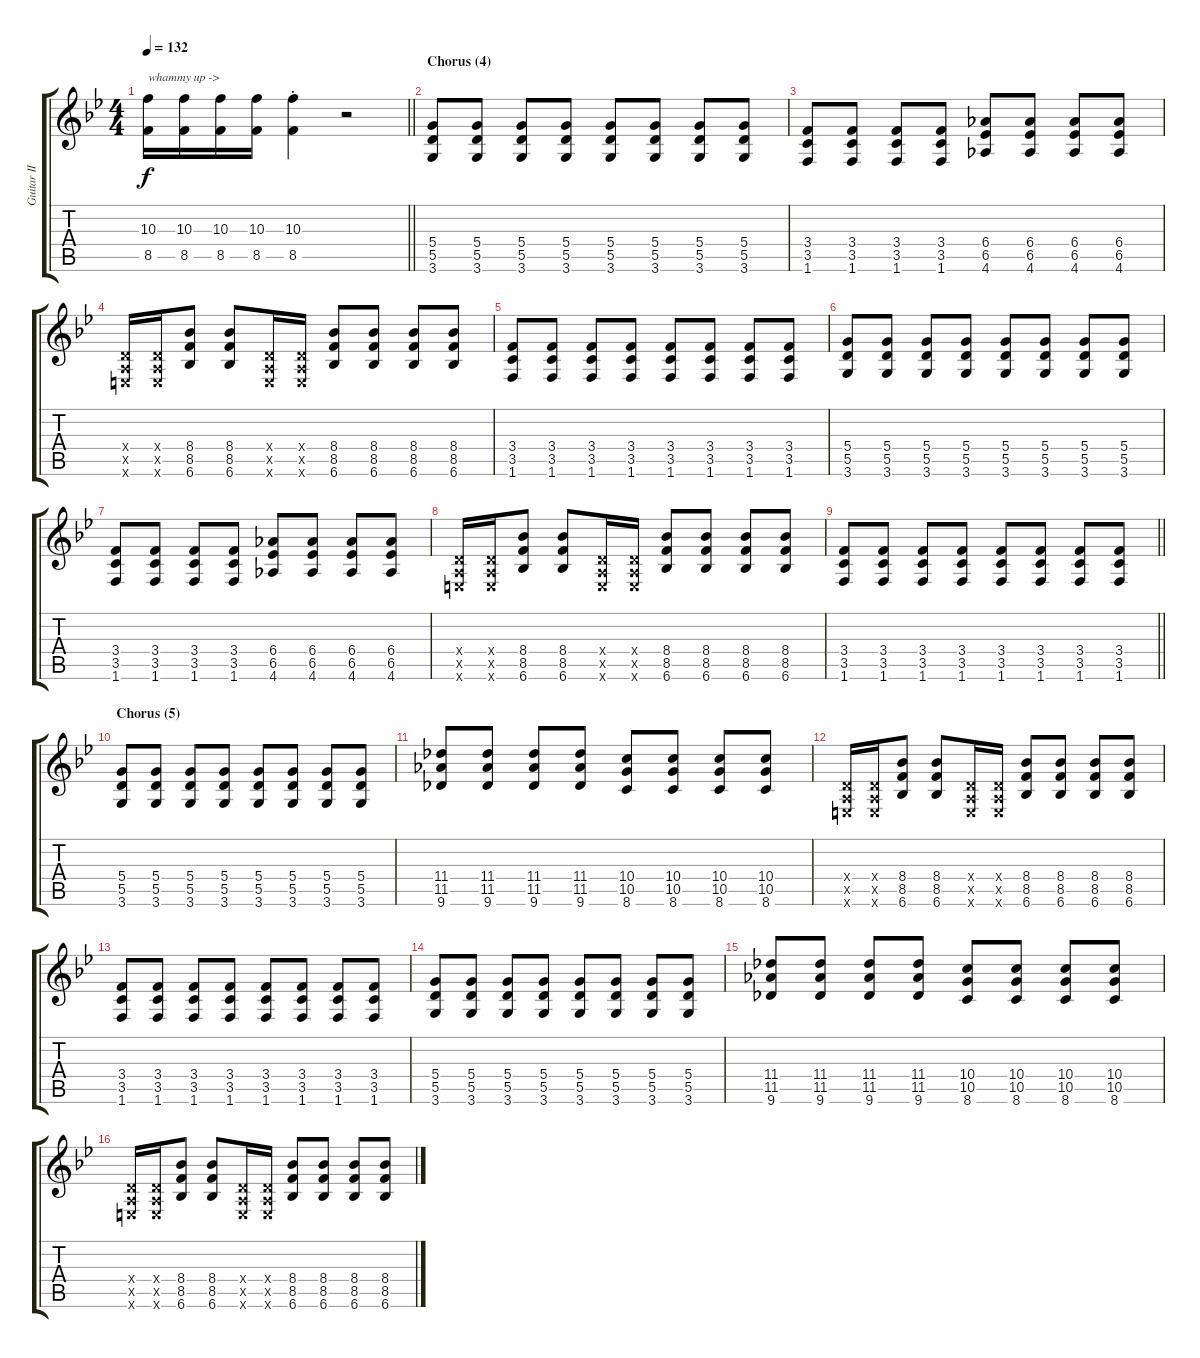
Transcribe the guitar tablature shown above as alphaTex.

\track ("Guitar II (Aiji)" "Guitar II ") {instrument distortionguitar}
\staff {score tabs}
\tuning (E4 B3 G3 D3 A2 E2) {hide}
\ts (4 4)
\tempo 132
\clef g2
\barLineRight lightlight
\ks bb
(10.3 8.5).16{txt "whammy up ->" dy f} (10.3 8.5).16 (10.3 8.5).16 (10.3 8.5).16 (10.3{st} 8.5{st}).4 r.2 |
\section ("" "Chorus (4)")
(5.4 5.5 3.6).8 (5.4 5.5 3.6).8 (5.4 5.5 3.6).8 (5.4 5.5 3.6).8 (5.4 5.5 3.6).8 (5.4 5.5 3.6).8 (5.4 5.5 3.6).8 (5.4 5.5 3.6).8 |
(3.4 3.5 1.6).8 (3.4 3.5 1.6).8 (3.4 3.5 1.6).8 (3.4 3.5 1.6).8 (6.4 6.5 4.6).8 (6.4 6.5 4.6).8 (6.4 6.5 4.6).8 (6.4 6.5 4.6).8 |
(0.4{x} 0.5{x} 0.6{x}).16 (0.4{x} 0.5{x} 0.6{x}).16 (8.4 8.5 6.6).8 (8.4 8.5 6.6).8 (0.4{x} 0.5{x} 0.6{x}).16 (0.4{x} 0.5{x} 0.6{x}).16 (8.4 8.5 6.6).8 (8.4 8.5 6.6).8 (8.4 8.5 6.6).8 (8.4 8.5 6.6).8 |
(3.4 3.5 1.6).8 (3.4 3.5 1.6).8 (3.4 3.5 1.6).8 (3.4 3.5 1.6).8 (3.4 3.5 1.6).8 (3.4 3.5 1.6).8 (3.4 3.5 1.6).8 (3.4 3.5 1.6).8 |
(5.4 5.5 3.6).8 (5.4 5.5 3.6).8 (5.4 5.5 3.6).8 (5.4 5.5 3.6).8 (5.4 5.5 3.6).8 (5.4 5.5 3.6).8 (5.4 5.5 3.6).8 (5.4 5.5 3.6).8 |
(3.4 3.5 1.6).8 (3.4 3.5 1.6).8 (3.4 3.5 1.6).8 (3.4 3.5 1.6).8 (6.4 6.5 4.6).8 (6.4 6.5 4.6).8 (6.4 6.5 4.6).8 (6.4 6.5 4.6).8 |
(0.4{x} 0.5{x} 0.6{x}).16 (0.4{x} 0.5{x} 0.6{x}).16 (8.4 8.5 6.6).8 (8.4 8.5 6.6).8 (0.4{x} 0.5{x} 0.6{x}).16 (0.4{x} 0.5{x} 0.6{x}).16 (8.4 8.5 6.6).8 (8.4 8.5 6.6).8 (8.4 8.5 6.6).8 (8.4 8.5 6.6).8 |
\barLineRight lightlight
(3.4 3.5 1.6).8 (3.4 3.5 1.6).8 (3.4 3.5 1.6).8 (3.4 3.5 1.6).8 (3.4 3.5 1.6).8 (3.4 3.5 1.6).8 (3.4 3.5 1.6).8 (3.4 3.5 1.6).8 |
\section ("" "Chorus (5)")
(5.4 5.5 3.6).8 (5.4 5.5 3.6).8 (5.4 5.5 3.6).8 (5.4 5.5 3.6).8 (5.4 5.5 3.6).8 (5.4 5.5 3.6).8 (5.4 5.5 3.6).8 (5.4 5.5 3.6).8 |
(11.4 11.5 9.6).8 (11.4 11.5 9.6).8 (11.4 11.5 9.6).8 (11.4 11.5 9.6).8 (10.4 10.5 8.6).8 (10.4 10.5 8.6).8 (10.4 10.5 8.6).8 (10.4 10.5 8.6).8 |
(0.4{x} 0.5{x} 0.6{x}).16 (0.4{x} 0.5{x} 0.6{x}).16 (8.4 8.5 6.6).8 (8.4 8.5 6.6).8 (0.4{x} 0.5{x} 0.6{x}).16 (0.4{x} 0.5{x} 0.6{x}).16 (8.4 8.5 6.6).8 (8.4 8.5 6.6).8 (8.4 8.5 6.6).8 (8.4 8.5 6.6).8 |
(3.4 3.5 1.6).8 (3.4 3.5 1.6).8 (3.4 3.5 1.6).8 (3.4 3.5 1.6).8 (3.4 3.5 1.6).8 (3.4 3.5 1.6).8 (3.4 3.5 1.6).8 (3.4 3.5 1.6).8 |
(5.4 5.5 3.6).8 (5.4 5.5 3.6).8 (5.4 5.5 3.6).8 (5.4 5.5 3.6).8 (5.4 5.5 3.6).8 (5.4 5.5 3.6).8 (5.4 5.5 3.6).8 (5.4 5.5 3.6).8 |
(11.4 11.5 9.6).8 (11.4 11.5 9.6).8 (11.4 11.5 9.6).8 (11.4 11.5 9.6).8 (10.4 10.5 8.6).8 (10.4 10.5 8.6).8 (10.4 10.5 8.6).8 (10.4 10.5 8.6).8 |
(0.4{x} 0.5{x} 0.6{x}).16 (0.4{x} 0.5{x} 0.6{x}).16 (8.4 8.5 6.6).8 (8.4 8.5 6.6).8 (0.4{x} 0.5{x} 0.6{x}).16 (0.4{x} 0.5{x} 0.6{x}).16 (8.4 8.5 6.6).8 (8.4 8.5 6.6).8 (8.4 8.5 6.6).8 (8.4 8.5 6.6).8
